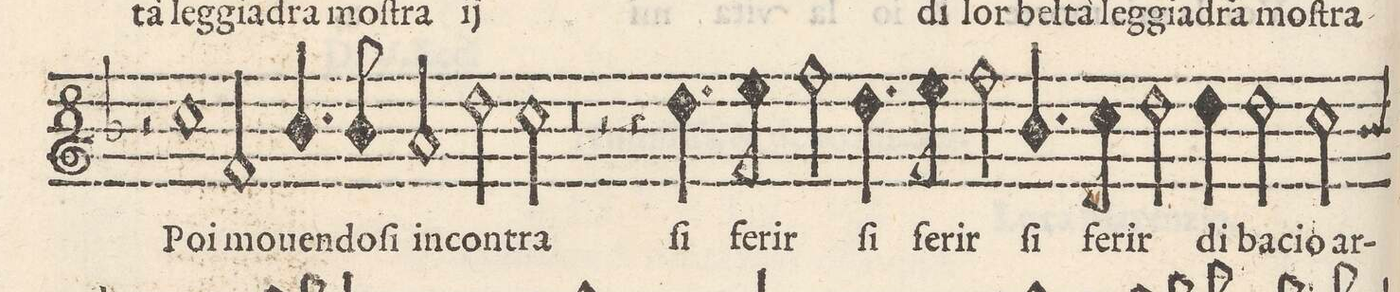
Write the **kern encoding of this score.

**kern	**text
*I"CANTO	*
*clefG2	*
*k[b-]	*
*met(c)	*
*M4/4	*
1cc\	Poi
=52-	=52-
.	mo-
2f/	-uen-
=53-	=53-
4.b-/	-do-
8b-/	-ſi
2a/	in-
=54-	=54-
2dd\	-con-
2cc\	-tra
=55-	=55-
0r	.
=56-	=56-
=57-	=57-
2r	.
4r	.
4.dd\	ſi
=58-	=58-
8ee\	fe-
2ff\	-rir
4.dd\	ſi
=59-	=59-
8ee\	fe-
2ff\	-rir
4.b-/	ſi
=60-	=60-
8cc\	fe-
2dd\	-rir
4dd\	di
=61-	=61-
2dd\	ba-
2cc\	-cio
=62-	=62-
*-	*-
